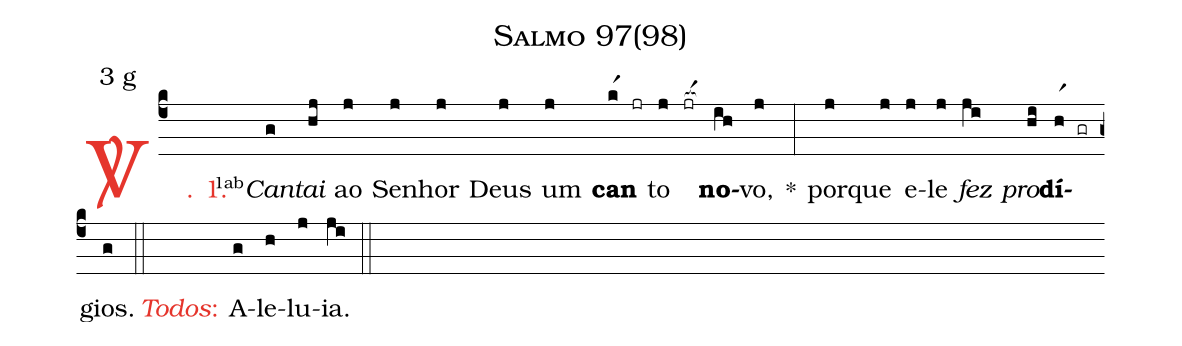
name: Salmo 97(98);
mode: 3;
mode-differentia: g;
%%
(c4)

<c><sp>V/</sp>. 1.</c>() <v>\VSup{1ab}</v><i>Can</i>(g)<i>tai</i>(hj) ao(j) Se(j)nhor(j) Deus(j) um(j) <b>can</b>(kr1)(jr)to(j) <nlba>(jr[ocba:1{])<b>no</b>(ih[ocba:0}])vo,</nlba>(j) *(:) por(j)que(j) e(j)le(j) <i>fez</i>(ji) <i>pro</i>(hi)<b>dí</b>(hr1)(gr)gios.(g) (::)

<nlba><c><i>Todos</i>:</c>() A</nlba>(g)le(h)lu(j)ia.(ji) (::)
